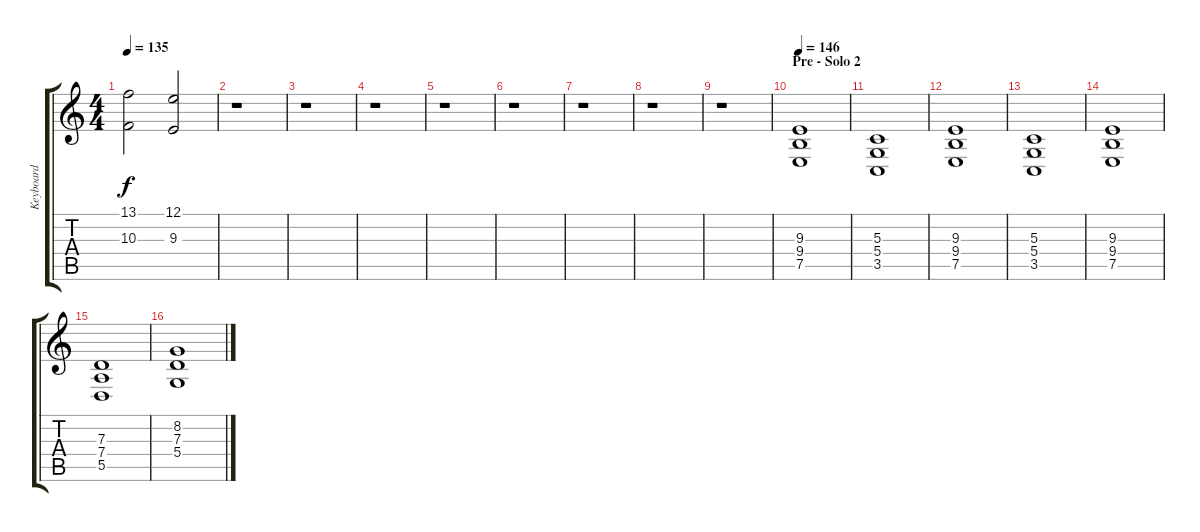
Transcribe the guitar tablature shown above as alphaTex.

\track ("Keyboard" "Keyboard") {instrument pad4choir}
\staff {score tabs}
\tuning (E4 B3 G3 D3 A2 E2) {hide}
\ts (4 4)
\tempo 135
\clef g2
\ks c
(13.1 10.3).2{dy f} (12.1 9.3).2 |
r.1 |
r.1 |
r.1 |
r.1 |
r.1 |
r.1 |
r.1 |
r.1 |
\section ("" "Pre - Solo 2")
\tempo 146
(9.3 9.4 7.5).1{instrument pad4choir} |
(5.3 5.4 3.5).1 |
(9.3 9.4 7.5).1 |
(5.3 5.4 3.5).1 |
(9.3 9.4 7.5).1 |
(7.3 7.4 5.5).1 |
(8.2 7.3 5.4).1
